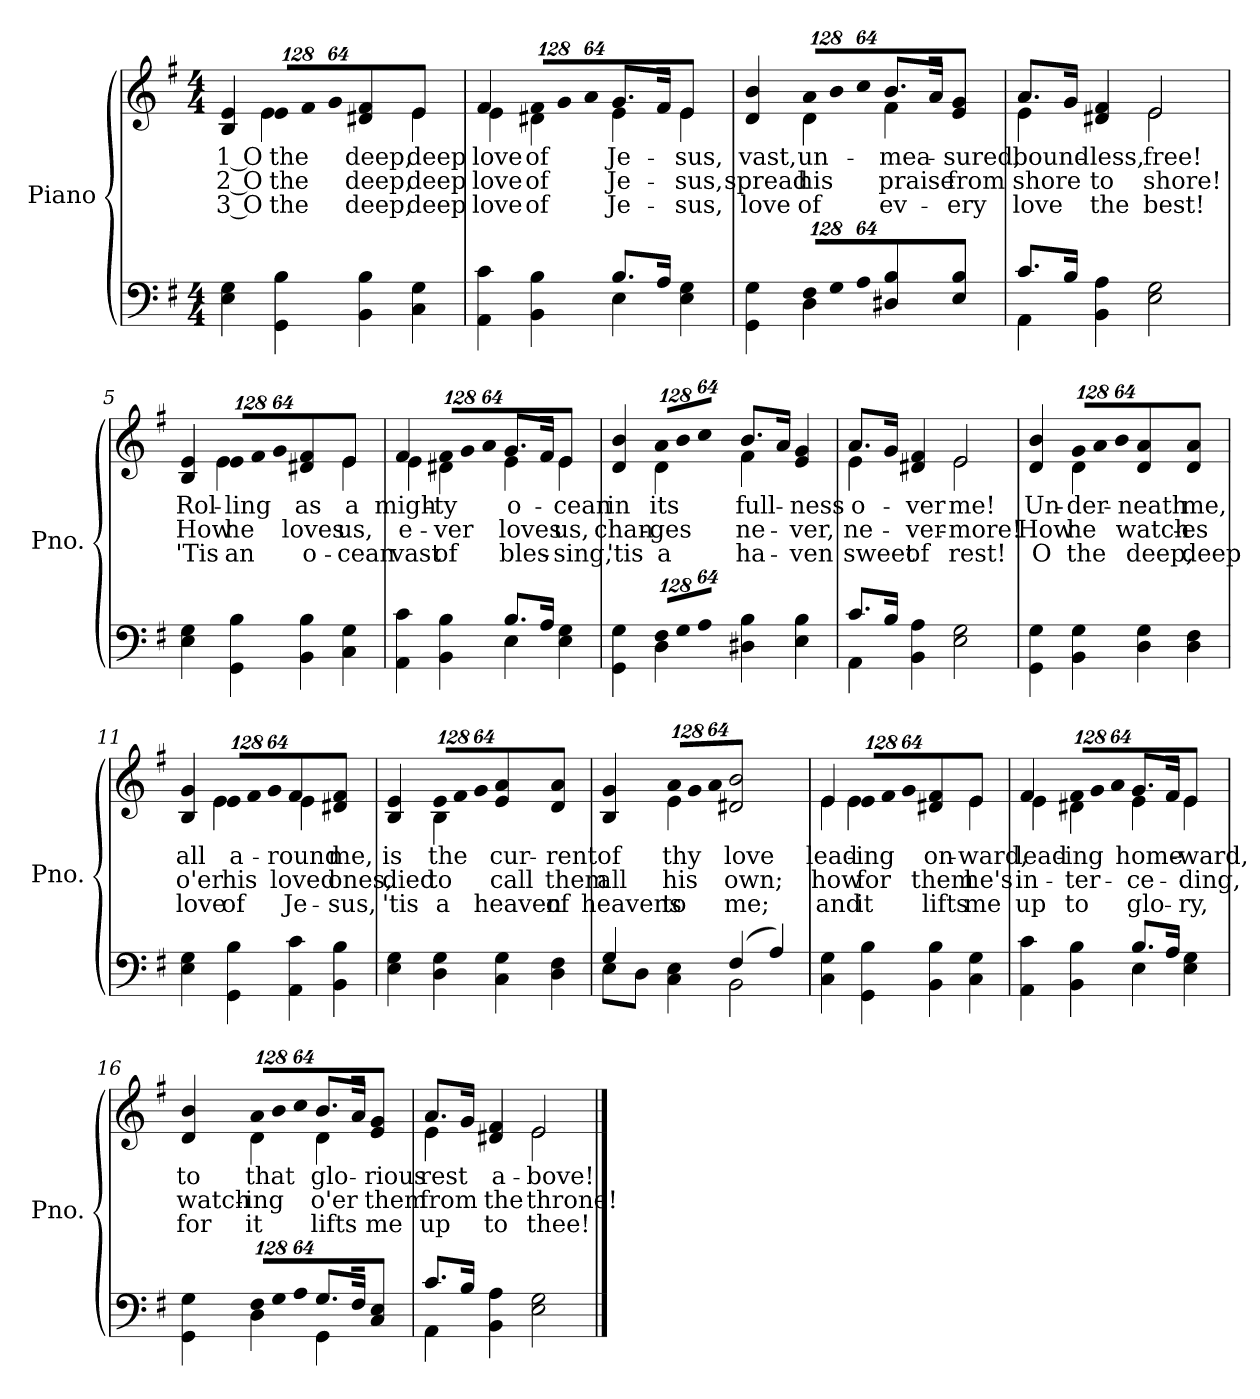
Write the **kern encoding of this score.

**kern	**kern	**text	**text	**text
*part2	*part1	*part1	*part1	*part1
*staff2	*staff1	*staff1	*staff1	*staff1
*I"Piano	*I"Piano	*	*	*
*I'Pno.	*I'Pno.	*	*	*
!!LO:PB:g=z
*clefF4	*clefG2	*	*	*
*k[f#]	*k[f#]	*	*	*
*G:	*G:	*	*	*
*M4/4	*M4/4	*	*	*
=1	=1	=1	=1	=1
!	!	!LO:LY:b:color=#000000	!LO:LY:b:color=#000000	!LO:LY:b:color=#000000
*	*^	*	*	*
4Ei\ 4Gi	4Bi/ 4ei	4ryy	1 O	2 O	3 O
*	*Xbrackettup	*	*	*	*
!	!LO:N:vis=8	!	!LO:LY:b:color=#000000	!LO:LY:b:color=#000000	!LO:LY:b:color=#000000
4GGi\ 4Bi	1024%85ei/L	4ei\	the	the	the
!	!LO:N:vis=8	!	!	!	!
.	1024%85f#i/	.	.	.	.
!	!LO:N:vis=8	!	!	!	!
.	512%43gi/J	.	.	.	.
!	!	!	!LO:LY:b:color=#000000	!LO:LY:b:color=#000000	!LO:LY:b:color=#000000
4BBi\ 4Bi	4d#Xi/ 4f#i	4ryy	deep,	deep,	deep,
!	!	!	!LO:LY:b:color=#000000	!LO:LY:b:color=#000000	!LO:LY:b:color=#000000
4Ci\ 4Gi	4ei/	4ei\	deep	deep	deep
=2	=2	=2	=2	=2	=2
*^	*	*	*	*	*
!	!	!	!	!LO:LY:b:color=#000000	!LO:LY:b:color=#000000	!LO:LY:b:color=#000000
4AAi\ 4ci	2ryy	4f#i/	4ei\	love	love	love
!	!	!LO:N:vis=8	!	!LO:LY:b:color=#000000	!LO:LY:b:color=#000000	!LO:LY:b:color=#000000
4BBi\ 4Bi	.	1024%85f#i/L	4d#Xi\	of	of	of
!	!	!LO:N:vis=8	!	!	!	!
.	.	1024%85gi/	.	.	.	.
!	!	!LO:N:vis=8	!	!	!	!
.	.	512%43ai/J	.	.	.	.
!	!	!	!	!LO:LY:b:color=#000000	!LO:LY:b:color=#000000	!LO:LY:b:color=#000000
8.Bi/L	4Ei\	8.gi/L	4ei\	Je-	Je-	Je-
16Ai/J	.	16f#i/J	.	.	.	.
!	!	!	!	!LO:LY:b:color=#000000	!LO:LY:b:color=#000000	!LO:LY:b:color=#000000
4Ei\ 4Gi	4ryy	4ei/	4ei\	-sus,	-sus,	-sus,
=3	=3	=3	=3	=3	=3	=3
!	!	!	!	!LO:LY:b:color=#000000	!LO:LY:b:color=#000000	!LO:LY:b:color=#000000
4GGi\ 4Gi	4ryy	4di/ 4bi	4ryy	vast,	spread	love
*Xbrackettup	*	*	*	*	*	*
!LO:N:vis=8	!	!LO:N:vis=8	!	!LO:LY:b:color=#000000	!LO:LY:b:color=#000000	!LO:LY:b:color=#000000
1024%85F#i/L	4Di\	1024%85ai/L	4di\	un-	his	of
!LO:N:vis=8	!	!LO:N:vis=8	!	!	!	!
1024%85Gi/	.	1024%85bi/	.	.	.	.
!LO:N:vis=8	!	!LO:N:vis=8	!	!	!	!
512%43Ai/J	.	512%43cci/J	.	.	.	.
!	!	!	!	!LO:LY:b:color=#000000	!LO:LY:b:color=#000000	!LO:LY:b:color=#000000
4D#Xi\ 4Bi	2ryy	8.bi/L	4f#i\	-mea-	praise	ev-
.	.	16ai/J	.	.	.	.
!	!	!	!	!LO:LY:b:color=#000000	!LO:LY:b:color=#000000	!LO:LY:b:color=#000000
4Ei\ 4Bi	.	4ei/ 4gi	4ryy	-sured,	from	-ery
!!LO:LB:g=z	!!
=4	=4	=4	=4	=4	=4	=4
!	!	!	!	!LO:LY:b:color=#000000	!LO:LY:b:color=#000000	!LO:LY:b:color=#000000
8.ci/L	4AAi\	8.ai/L	4ei\	bound-	shore	love
16Bi/J	.	16gi/J	.	.	.	.
!	!	!	!	!LO:LY:b:color=#000000	!LO:LY:b:color=#000000	!LO:LY:b:color=#000000
4BBi\ 4Ai	2.ryy	4d#Xi/ 4f#i	4ryy	-less,	to	the
!	!	!	!	!LO:LY:b:color=#000000	!LO:LY:b:color=#000000	!LO:LY:b:color=#000000
2Ei\ 2Gi	.	2ei/	2ei\	free!	shore!	best!
*v	*v	*	*	*	*	*
=5	=5	=5	=5	=5	=5
!	!	!	!LO:LY:b:color=#000000	!LO:LY:b:color=#000000	!LO:LY:b:color=#000000
4Ei\ 4Gi	4Bi/ 4ei	4ryy	Rol-	How	'Tis
!	!LO:N:vis=8	!	!LO:LY:b:color=#000000	!LO:LY:b:color=#000000	!LO:LY:b:color=#000000
4GGi\ 4Bi	1024%85ei/L	4ei\	-ling	he	an
!	!LO:N:vis=8	!	!	!	!
.	1024%85f#i/	.	.	.	.
!	!LO:N:vis=8	!	!	!	!
.	512%43gi/J	.	.	.	.
!	!	!	!LO:LY:b:color=#000000	!LO:LY:b:color=#000000	!LO:LY:b:color=#000000
4BBi\ 4Bi	4d#Xi/ 4f#i	4ryy	as	loves	o-
!	!	!	!LO:LY:b:color=#000000	!LO:LY:b:color=#000000	!LO:LY:b:color=#000000
4Ci\ 4Gi	4ei/	4ei\	a	us,	-cean
=6	=6	=6	=6	=6	=6
*^	*	*	*	*	*
!	!	!	!	!LO:LY:b:color=#000000	!LO:LY:b:color=#000000	!LO:LY:b:color=#000000
4AAi\ 4ci	2ryy	4f#i/	4ei\	migh-	e-	vast
!	!	!LO:N:vis=8	!	!LO:LY:b:color=#000000	!LO:LY:b:color=#000000	!LO:LY:b:color=#000000
4BBi\ 4Bi	.	1024%85f#i/L	4d#Xi\	-ty	-ver	of
!	!	!LO:N:vis=8	!	!	!	!
.	.	1024%85gi/	.	.	.	.
!	!	!LO:N:vis=8	!	!	!	!
.	.	512%43ai/J	.	.	.	.
!	!	!	!	!LO:LY:b:color=#000000	!LO:LY:b:color=#000000	!LO:LY:b:color=#000000
8.Bi/L	4Ei\	8.gi/L	4ei\	o-	loves	bles-
16Ai/J	.	16f#i/J	.	.	.	.
!	!	!	!	!LO:LY:b:color=#000000	!LO:LY:b:color=#000000	!LO:LY:b:color=#000000
4Ei\ 4Gi	4ryy	4ei/	4ei\	-cean	us,	-sing,
!!LO:LB:g=z	!!
=7	=7	=7	=7	=7	=7	=7
!	!	!	!	!LO:LY:b:color=#000000	!LO:LY:b:color=#000000	!LO:LY:b:color=#000000
4GGi\ 4Gi	4ryy	4di/ 4bi	4ryy	in	chan-	'tis
!LO:N:vis=8	!	!LO:N:vis=8	!	!LO:LY:b:color=#000000	!LO:LY:b:color=#000000	!LO:LY:b:color=#000000
1024%85F#i/L	4Di\	1024%85ai/L	4di\	its	-ges	a
!LO:N:vis=8	!	!LO:N:vis=8	!	!	!	!
1024%85Gi/	.	1024%85bi/	.	.	.	.
!LO:N:vis=8	!	!LO:N:vis=8	!	!	!	!
512%43Ai/J	.	512%43cci/J	.	.	.	.
*v	*v	*	*	*	*	*
=8-	=8-	=8-	=8-	=8-	=8-
!	!	!	!LO:LY:b:color=#000000	!LO:LY:b:color=#000000	!LO:LY:b:color=#000000
4D#Xi\ 4Bi	8.bi/L	4f#i\	full-	ne-	ha-
.	16ai/J	.	.	.	.
!	!	!	!LO:LY:b:color=#000000	!LO:LY:b:color=#000000	!LO:LY:b:color=#000000
4Ei\ 4Bi	4ei/ 4gi	4ryy	-ness	-ver,	-ven
=9	=9	=9	=9	=9	=9
*^	*	*	*	*	*
!	!	!	!	!LO:LY:b:color=#000000	!LO:LY:b:color=#000000	!LO:LY:b:color=#000000
8.ci/L	4AAi\	8.ai/L	4ei\	o-	ne-	sweet
16Bi/J	.	16gi/J	.	.	.	.
!	!	!	!	!LO:LY:b:color=#000000	!LO:LY:b:color=#000000	!LO:LY:b:color=#000000
4BBi\ 4Ai	2.ryy	4d#Xi/ 4f#i	4ryy	-ver	-ver-	of
!	!	!	!	!LO:LY:b:color=#000000	!LO:LY:b:color=#000000	!LO:LY:b:color=#000000
2Ei\ 2Gi	.	2ei/	2ei\	me!	-more!	rest!
*v	*v	*	*	*	*	*
=10	=10	=10	=10	=10	=10
!	!	!	!LO:LY:b:color=#000000	!LO:LY:b:color=#000000	!LO:LY:b:color=#000000
4GGi\ 4Gi	4di/ 4bi	4ryy	Un-	How	O
!	!LO:N:vis=8	!	!LO:LY:b:color=#000000	!LO:LY:b:color=#000000	!LO:LY:b:color=#000000
4BBi\ 4Gi	1024%85gi/L	4di\	-der-	he	the
!	!LO:N:vis=8	!	!	!	!
.	1024%85ai/	.	.	.	.
!	!LO:N:vis=8	!	!	!	!
.	512%43bi/J	.	.	.	.
!	!	!	!LO:LY:b:color=#000000	!LO:LY:b:color=#000000	!LO:LY:b:color=#000000
4Di\ 4Gi	4di/ 4ai	2ryy	-neath	watch-	deep,
!	!	!	!LO:LY:b:color=#000000	!LO:LY:b:color=#000000	!LO:LY:b:color=#000000
4Di\ 4F#i	4di/ 4ai	.	me,	-es	deep
!!LO:LB:g=z	!!
=11	=11	=11	=11	=11	=11
!	!	!	!LO:LY:b:color=#000000	!LO:LY:b:color=#000000	!LO:LY:b:color=#000000
4Ei\ 4Gi	4Bi/ 4gi	4ryy	all	o'er	love
!	!LO:N:vis=8	!	!LO:LY:b:color=#000000	!LO:LY:b:color=#000000	!LO:LY:b:color=#000000
4GGi\ 4Bi	1024%85ei/L	4ei\	a-	his	of
!	!LO:N:vis=8	!	!	!	!
.	1024%85f#i/	.	.	.	.
!	!LO:N:vis=8	!	!	!	!
.	512%43gi/J	.	.	.	.
!	!	!	!LO:LY:b:color=#000000	!LO:LY:b:color=#000000	!LO:LY:b:color=#000000
4AAi\ 4ci	4f#i/	4ei\	-round	loved	Je-
!	!	!	!LO:LY:b:color=#000000	!LO:LY:b:color=#000000	!LO:LY:b:color=#000000
4BBi\ 4Bi	4d#Xi/ 4f#i	4ryy	me,	ones,	-sus,
=12	=12	=12	=12	=12	=12
!	!	!	!LO:LY:b:color=#000000	!LO:LY:b:color=#000000	!LO:LY:b:color=#000000
4Ei\ 4Gi	4Bi/ 4ei	4ryy	is	died	'tis
!	!LO:N:vis=8	!	!LO:LY:b:color=#000000	!LO:LY:b:color=#000000	!LO:LY:b:color=#000000
4Di\ 4Gi	1024%85ei/L	4Bi\	the	to	a
!	!LO:N:vis=8	!	!	!	!
.	1024%85f#i/	.	.	.	.
!	!LO:N:vis=8	!	!	!	!
.	512%43gi/J	.	.	.	.
!	!	!	!LO:LY:b:color=#000000	!LO:LY:b:color=#000000	!LO:LY:b:color=#000000
4Ci\ 4Gi	4ei/ 4ai	2ryy	cur-	call	heaven
!	!	!	!LO:LY:b:color=#000000	!LO:LY:b:color=#000000	!LO:LY:b:color=#000000
4Di\ 4F#i	4di/ 4ai	.	-rent	them	of
=13	=13	=13	=13	=13	=13
*^	*	*	*	*	*
!	!	!	!	!LO:LY:b:color=#000000	!LO:LY:b:color=#000000	!LO:LY:b:color=#000000
4Gi/	8Ei\L	4Bi/ 4gi	4ryy	of	all	heavens
.	8Di\J	.	.	.	.	.
!	!	!LO:N:vis=8	!	!LO:LY:b:color=#000000	!LO:LY:b:color=#000000	!LO:LY:b:color=#000000
4Ci\ 4Ei	4ryy	1024%85ai/L	4ei\	thy	his	to
!	!	!LO:N:vis=8	!	!	!	!
.	.	1024%85gi/	.	.	.	.
!	!	!LO:N:vis=8	!	!	!	!
.	.	512%43ai/J	.	.	.	.
!	!	!	!	!LO:LY:b:color=#000000	!LO:LY:b:color=#000000	!LO:LY:b:color=#000000
(4F#i/	2BBi\	2d#Xi/ 2bi	2ryy	love	own;	me;
4Ai/)	.	.	.	.	.	.
*v	*v	*	*	*	*	*
!!LO:LB:g=z	!!
=14	=14	=14	=14	=14	=14
!	!	!	!LO:LY:b:color=#000000	!LO:LY:b:color=#000000	!LO:LY:b:color=#000000
4Ci\ 4Gi	4ei/	4ei\	lead-	how	and
!	!LO:N:vis=8	!	!LO:LY:b:color=#000000	!LO:LY:b:color=#000000	!LO:LY:b:color=#000000
4GGi\ 4Bi	1024%85ei/L	4ei\	-ing	for	it
!	!LO:N:vis=8	!	!	!	!
.	1024%85f#i/	.	.	.	.
!	!LO:N:vis=8	!	!	!	!
.	512%43gi/J	.	.	.	.
!	!	!	!LO:LY:b:color=#000000	!LO:LY:b:color=#000000	!LO:LY:b:color=#000000
4BBi\ 4Bi	4d#Xi/ 4f#i	4ryy	on-	them	lifts
!	!	!	!LO:LY:b:color=#000000	!LO:LY:b:color=#000000	!LO:LY:b:color=#000000
4Ci\ 4Gi	4ei/	4ei\	-ward,	he's	me
=15	=15	=15	=15	=15	=15
*^	*	*	*	*	*
!	!	!	!	!LO:LY:b:color=#000000	!LO:LY:b:color=#000000	!LO:LY:b:color=#000000
4AAi\ 4ci	2ryy	4f#i/	4ei\	lead-	in-	up
!	!	!LO:N:vis=8	!	!LO:LY:b:color=#000000	!LO:LY:b:color=#000000	!LO:LY:b:color=#000000
4BBi\ 4Bi	.	1024%85f#i/L	4d#Xi\	-ing	-ter-	to
!	!	!LO:N:vis=8	!	!	!	!
.	.	1024%85gi/	.	.	.	.
!	!	!LO:N:vis=8	!	!	!	!
.	.	512%43ai/J	.	.	.	.
!	!	!	!	!LO:LY:b:color=#000000	!LO:LY:b:color=#000000	!LO:LY:b:color=#000000
8.Bi/L	4Ei\	8.gi/L	4ei\	home-	-ce-	glo-
16Ai/J	.	16f#i/J	.	.	.	.
!	!	!	!	!LO:LY:b:color=#000000	!LO:LY:b:color=#000000	!LO:LY:b:color=#000000
4Ei\ 4Gi	4ryy	4ei/	4ei\	-ward,	-ding,	-ry,
!!LO:LB:g=z	!!
=16	=16	=16	=16	=16	=16	=16
!	!	!	!	!LO:LY:b:color=#000000	!LO:LY:b:color=#000000	!LO:LY:b:color=#000000
4GGi\ 4Gi	4ryy	4di/ 4bi	4ryy	to	watch-	for
!LO:N:vis=8	!	!LO:N:vis=8	!	!LO:LY:b:color=#000000	!LO:LY:b:color=#000000	!LO:LY:b:color=#000000
1024%85F#i/L	4Di\	1024%85ai/L	4di\	that	-ing	it
!LO:N:vis=8	!	!LO:N:vis=8	!	!	!	!
1024%85Gi/	.	1024%85bi/	.	.	.	.
!LO:N:vis=8	!	!LO:N:vis=8	!	!	!	!
512%43Ai/J	.	512%43cci/J	.	.	.	.
!	!	!	!	!LO:LY:b:color=#000000	!LO:LY:b:color=#000000	!LO:LY:b:color=#000000
8.Gi/L	4GGi\	8.bi/L	4di\	glo-	o'er	lifts
16F#i/J	.	16ai/J	.	.	.	.
!	!	!	!	!LO:LY:b:color=#000000	!LO:LY:b:color=#000000	!LO:LY:b:color=#000000
4Ci\ 4Ei	4ryy	4ei/ 4gi	4ryy	-rious	them	me
=17	=17	=17	=17	=17	=17	=17
!	!	!	!	!LO:LY:b:color=#000000	!LO:LY:b:color=#000000	!LO:LY:b:color=#000000
8.ci/L	4AAi\	8.ai/L	4ei\	rest	from	up
16Bi/J	.	16gi/J	.	.	.	.
!	!	!	!	!LO:LY:b:color=#000000	!LO:LY:b:color=#000000	!LO:LY:b:color=#000000
4BBi\ 4Ai	2.ryy	4d#Xi/ 4f#i	4ryy	a-	the	to
!	!	!	!	!LO:LY:b:color=#000000	!LO:LY:b:color=#000000	!LO:LY:b:color=#000000
2Ei\ 2Gi	.	2ei/	2ei\	-bove!	throne!	thee!
*v	*v	*	*	*	*	*
*	*v	*v	*	*	*
==	==	==	==	==
*-	*-	*-	*-	*-
